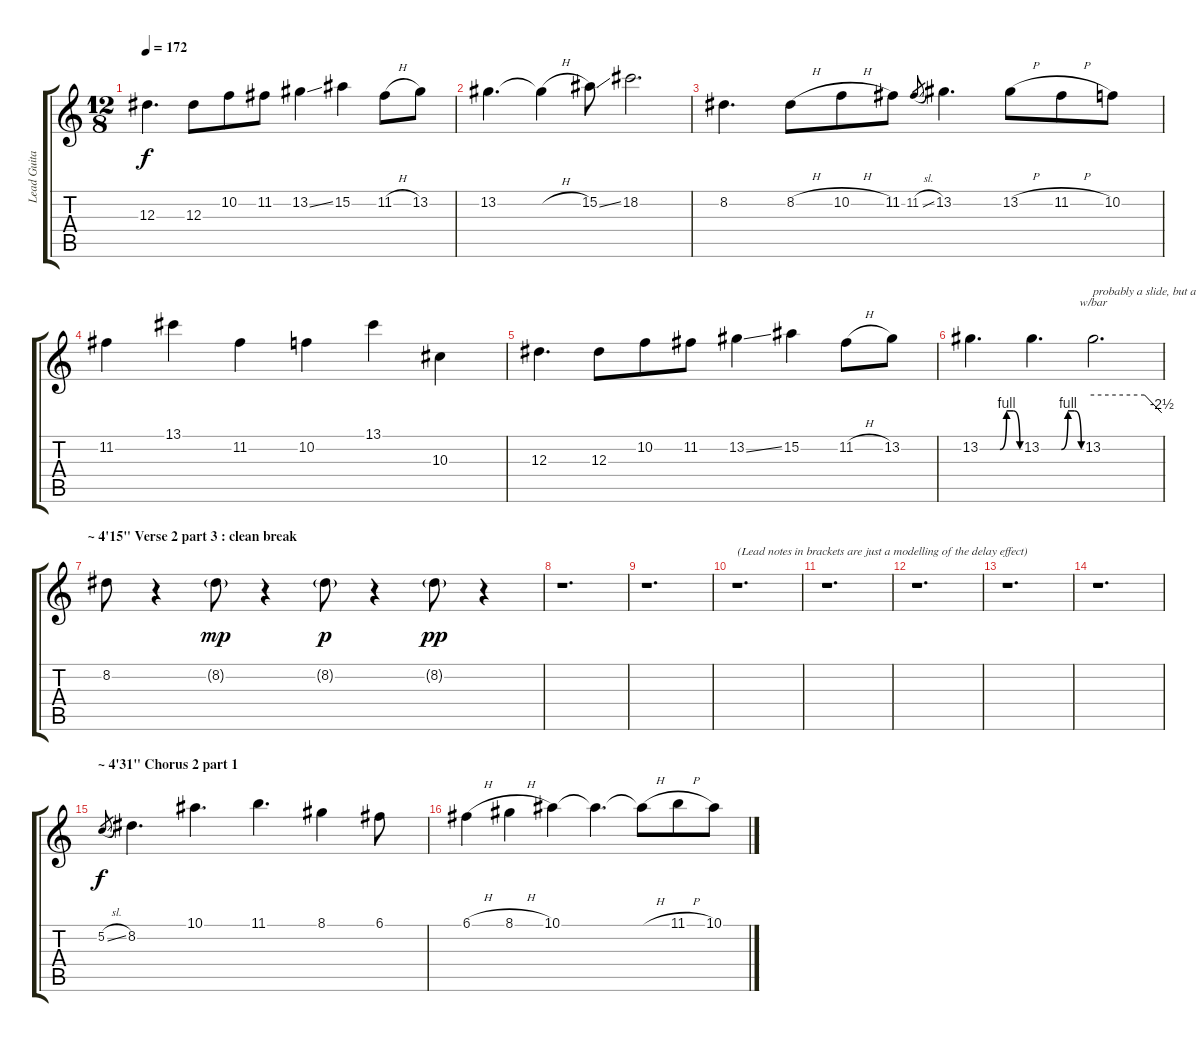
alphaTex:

\track ("Lead Guitar - Alex Kautz" "Lead Guita") {instrument distortionguitar}
\staff {score tabs}
\tuning (C4 G3 Eb3 Bb2 F2 C2) {hide}
\ts (12 8)
\tempo 172
\clef g2
\ks c
12.3.4{d dy f} 12.3.8 10.2.8 11.2.8 13.2{ss}.4 15.2.4 11.2{h}.8 13.2.8 |
13.2.4{d} 13.2{h t}.4 15.2{ss}.8 18.2.2{d} |
8.2.4{d} 8.2{h}.8 10.2{h}.8 11.2.8 11.2{sl}.8{gr} 13.2.4{d} 13.2{h}.8 11.2{h}.8 10.2.8 |
11.2.4 13.1.4 11.2.4 10.2.4 13.1.4 10.3.4 |
12.3.4{d} 12.3.8 10.2.8 11.2.8 13.2{ss}.4 15.2.4 11.2{h}.8 13.2.8 |
13.2{be (custom 0 0 30 0 40 4 50 4 60 0)}.4{d} 13.2{be (custom 0 0 30 0 40 4 50 4 60 0)}.4{d} 13.2.2{d tbe (custom default 0 0 45 0 60 -10) txt "probably a slide, but a whammy dive sounds better on my software"} |
\section ("" "~ 4'15\" Verse 2 part 3 : clean break")
8.2.8 r.4 8.2{g}.8{dy mp} r.4 8.2{g}.8{dy p} r.4 8.2{g}.8{dy pp} r.4 |
r.1{d} |
r.1{d} |
r.1{d txt "(Lead notes in brackets are just a modelling of the delay effect)"} |
r.1{d} |
r.1{d} |
r.1{d} |
r.1{d} |
\section ("" "~ 4'31\" Chorus 2 part 1")
5.2{sl}.8{gr dy f} 8.2.4{d} 10.1.4{d} 11.1.4{d} 8.1.4 6.1.8 |
6.1{h}.4 8.1{h}.4 10.1.4 10.1{t}.4{d} 10.1{h t}.8 11.1{h}.8 10.1.8
